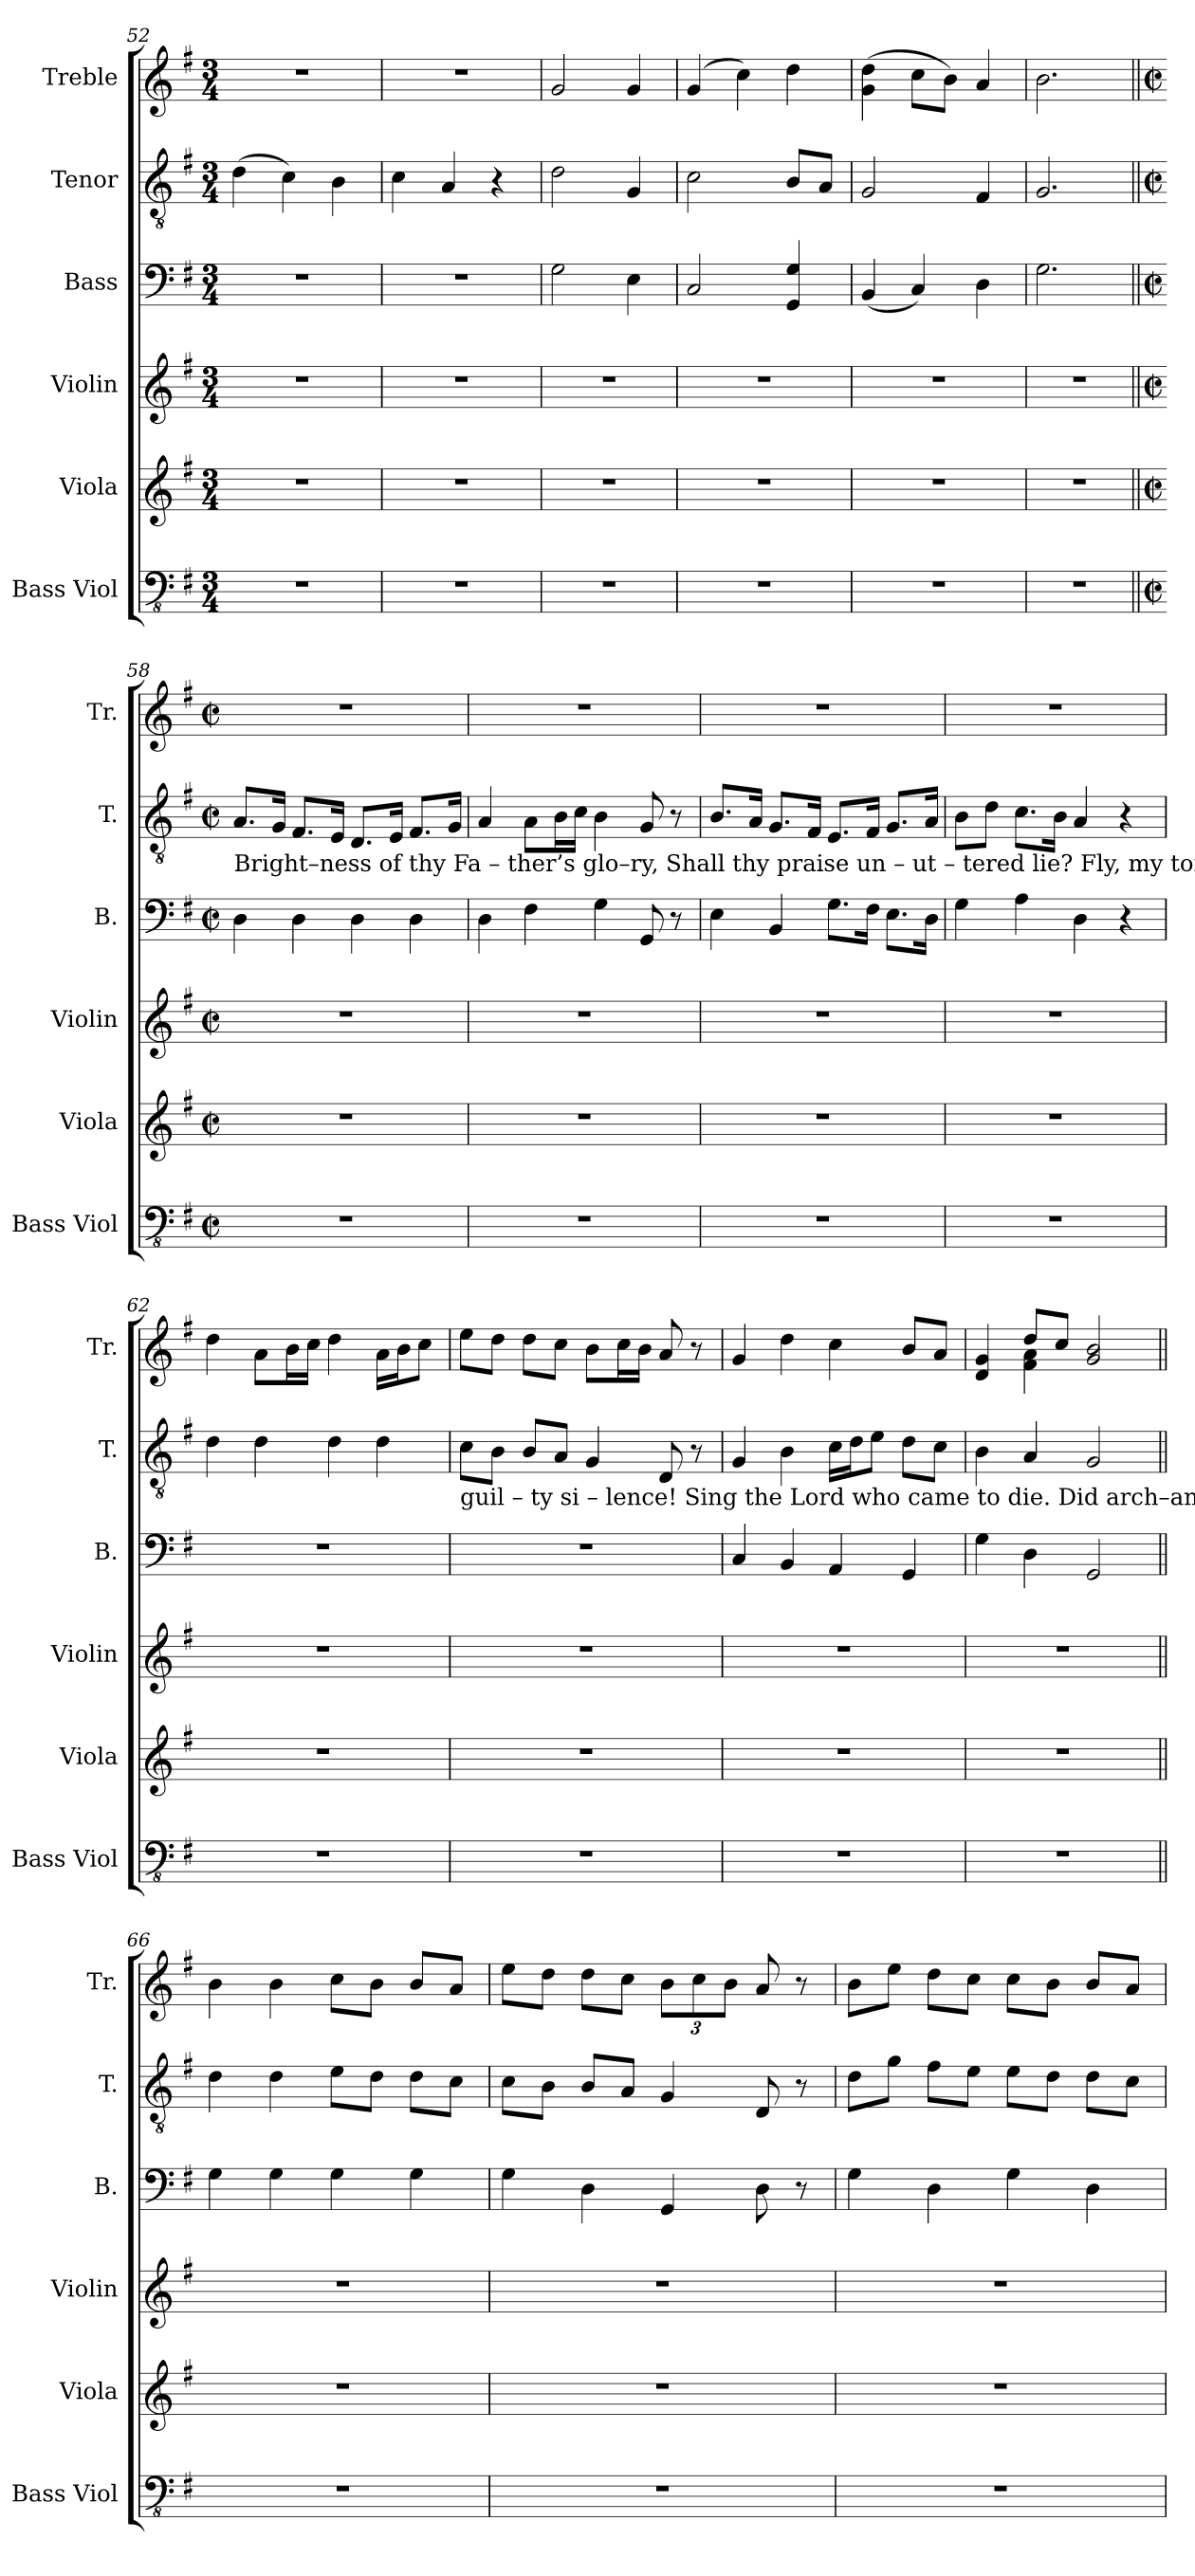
**kern	**kern	**kern	**kern	**kern	**kern
*part6	*part5	*part4	*part3	*part2	*part1
*staff6	*staff5	*staff4	*staff3	*staff2	*staff1
*I"Bass Viol	*I"Viola	*I"Violin	*I"Bass	*I"Tenor	*I"Treble
*I'Bass Viol	*I'Viola	*I'Violin	*I'B.	*I'T.	*I'Tr.
*clefFv4	*clefG2	*clefG2	*clefF4	*clefGv2	*clefG2
*ITrd7c12	*	*	*	*	*
*k[f#]	*k[f#]	*k[f#]	*k[f#]	*k[f#]	*k[f#]
*M3/4	*M3/4	*M3/4	*M3/4	*M3/4	*M3/4
=52	=52	=52	=52	=52	=52
2.r	2.r	2.r	2.r	(4d\	2.r
.	.	.	.	4c\)	.
.	.	.	.	4B\	.
=53	=53	=53	=53	=53	=53
2.r	2.r	2.r	2.r	4c\	2.r
.	.	.	.	4A/	.
.	.	.	.	4r	.
=54	=54	=54	=54	=54	=54
2.r	2.r	2.r	2G\	2d\	2g/
.	.	.	4E\	4G/	4g/
=55	=55	=55	=55	=55	=55
2.r	2.r	2.r	2C/	2c\	(4g/
.	.	.	.	.	4cc\)
.	.	.	4GG/ 4G/	8B/L	4dd\
.	.	.	.	8A/J	.
=56	=56	=56	=56	=56	=56
2.r	2.r	2.r	(4BB/	2G/	(4g\ 4dd\
.	.	.	4C/)	.	8cc\L
.	.	.	.	.	8b\J)
.	.	.	4D\	4F#/	4a/
=57	=57	=57	=57	=57	=57
2.r	2.r	2.r	2.G\	2.G/	2.b\
!!LO:LB:g=z
=58||	=58||	=58||	=58||	=58||	=58||
*M2/2	*M2/2	*M2/2	*M2/2	*M2/2	*M2/2
*met(c|)	*met(c|)	*met(c|)	*met(c|)	*met(c|)	*met(c|)
!	!	!	!	!LO:TX:b:t=Bright–ness    of        thy         Fa – ther’s   glo–ry,          Shall     thy       praise  un   –   ut    –   tered  lie?          Fly,  my  tongue,  such	!
1r	1r	1r	4D\	8.A/L	1r
.	.	.	.	16G/Jk	.
.	.	.	4D\	8.F#/L	.
.	.	.	.	16E/Jk	.
.	.	.	4D\	8.D/L	.
.	.	.	.	16E/Jk	.
.	.	.	4D\	8.F#/L	.
.	.	.	.	16G/Jk	.
=59	=59	=59	=59	=59	=59
1r	1r	1r	4D\	4A/	1r
.	.	.	4F#\	8A\L	.
.	.	.	.	16B\L	.
.	.	.	.	16c\JJ	.
.	.	.	4G\	4B\	.
.	.	.	8GG/	8G/	.
.	.	.	8r	8r	.
=60	=60	=60	=60	=60	=60
1r	1r	1r	4E\	8.B/L	1r
.	.	.	.	16A/Jk	.
.	.	.	4BB/	8.G/L	.
.	.	.	.	16F#/Jk	.
.	.	.	8.G\L	8.E/L	.
.	.	.	16F#\Jk	16F#/Jk	.
.	.	.	8.E\L	8.G/L	.
.	.	.	16D\Jk	16A/Jk	.
=61	=61	=61	=61	=61	=61
1r	1r	1r	4G\	8B\L	1r
.	.	.	.	8d\J	.
.	.	.	4A\	8.c\L	.
.	.	.	.	16B\Jk	.
.	.	.	4D\	4A/	.
.	.	.	4r	4r	.
=62	=62	=62	=62	=62	=62
1r	1r	1r	1r	4d\	4dd\
.	.	.	.	4d\	8a\L
.	.	.	.	.	16b\L
.	.	.	.	.	16cc\JJ
.	.	.	.	4d\	4dd\
.	.	.	.	4d\	16a\LL
.	.	.	.	.	16b\J
.	.	.	.	.	8cc\J
!!LO:PB:g=z
=63	=63	=63	=63	=63	=63
!	!	!	!	!LO:TX:b:t=guil  –  ty     si    –    lence!    Sing  the  Lord  who  came  to die.   Did arch–an–gels   sing    thy    co    –   ming?     Did    the     shepherds	!
1r	1r	1r	1r	8c\L	8ee\L
.	.	.	.	8B\J	8dd\J
.	.	.	.	8B/L	8dd\L
.	.	.	.	8A/J	8cc\J
.	.	.	.	4G/	8b\L
.	.	.	.	.	16cc\L
.	.	.	.	.	16b\JJ
.	.	.	.	8D/	8a/
.	.	.	.	8r	8r
=64	=64	=64	=64	=64	=64
1r	1r	1r	4C/	4G/	4g/
.	.	.	4BB/	4B\	4dd\
.	.	.	4AA/	16c\LL	4cc\
.	.	.	.	16d\J	.
.	.	.	.	8e\J	.
.	.	.	4GG/	8d\L	8b/L
.	.	.	.	8c\J	8a/J
=65	=65	=65	=65	=65	=65
*	*	*	*	*	*^
1r	1r	1r	4G\	4B\	4d/ 4g/	4ryy
.	.	.	4D\	4A/	8dd/L	4f#\ 4a\
.	.	.	.	.	8cc/J	.
.	.	.	2GG/	2G/	2g/ 2b/	2ryy
*	*	*	*	*	*v	*v
=66||	=66||	=66||	=66||	=66||	=66||
1r	1r	1r	4G\	4d\	4b\
.	.	.	4G\	4d\	4b\
.	.	.	4G\	8e\L	8cc\L
.	.	.	.	8d\J	8b\J
.	.	.	4G\	8d\L	8b/L
.	.	.	.	8c\J	8a/J
=67	=67	=67	=67	=67	=67
1r	1r	1r	4G\	8c\L	8ee\L
.	.	.	.	8B\J	8dd\J
.	.	.	4D\	8B/L	8dd\L
.	.	.	.	8A/J	8cc\J
*	*	*	*	*	*Xbrackettup
.	.	.	4GG/	4G/	12b\L
.	.	.	.	.	12cc\
.	.	.	.	.	12b\J
.	.	.	8D\	8D/	8a/
.	.	.	8r	8r	8r
=68	=68	=68	=68	=68	=68
1r	1r	1r	4G\	8d\L	8b\L
.	.	.	.	8g\J	8ee\J
.	.	.	4D\	8f#\L	8dd\L
.	.	.	.	8e\J	8cc\J
.	.	.	4G\	8e\L	8cc\L
.	.	.	.	8d\J	8b\J
.	.	.	4D\	8d\L	8b/L
.	.	.	.	8c\J	8a/J
=	=	=	=	=	=
*-	*-	*-	*-	*-	*-
